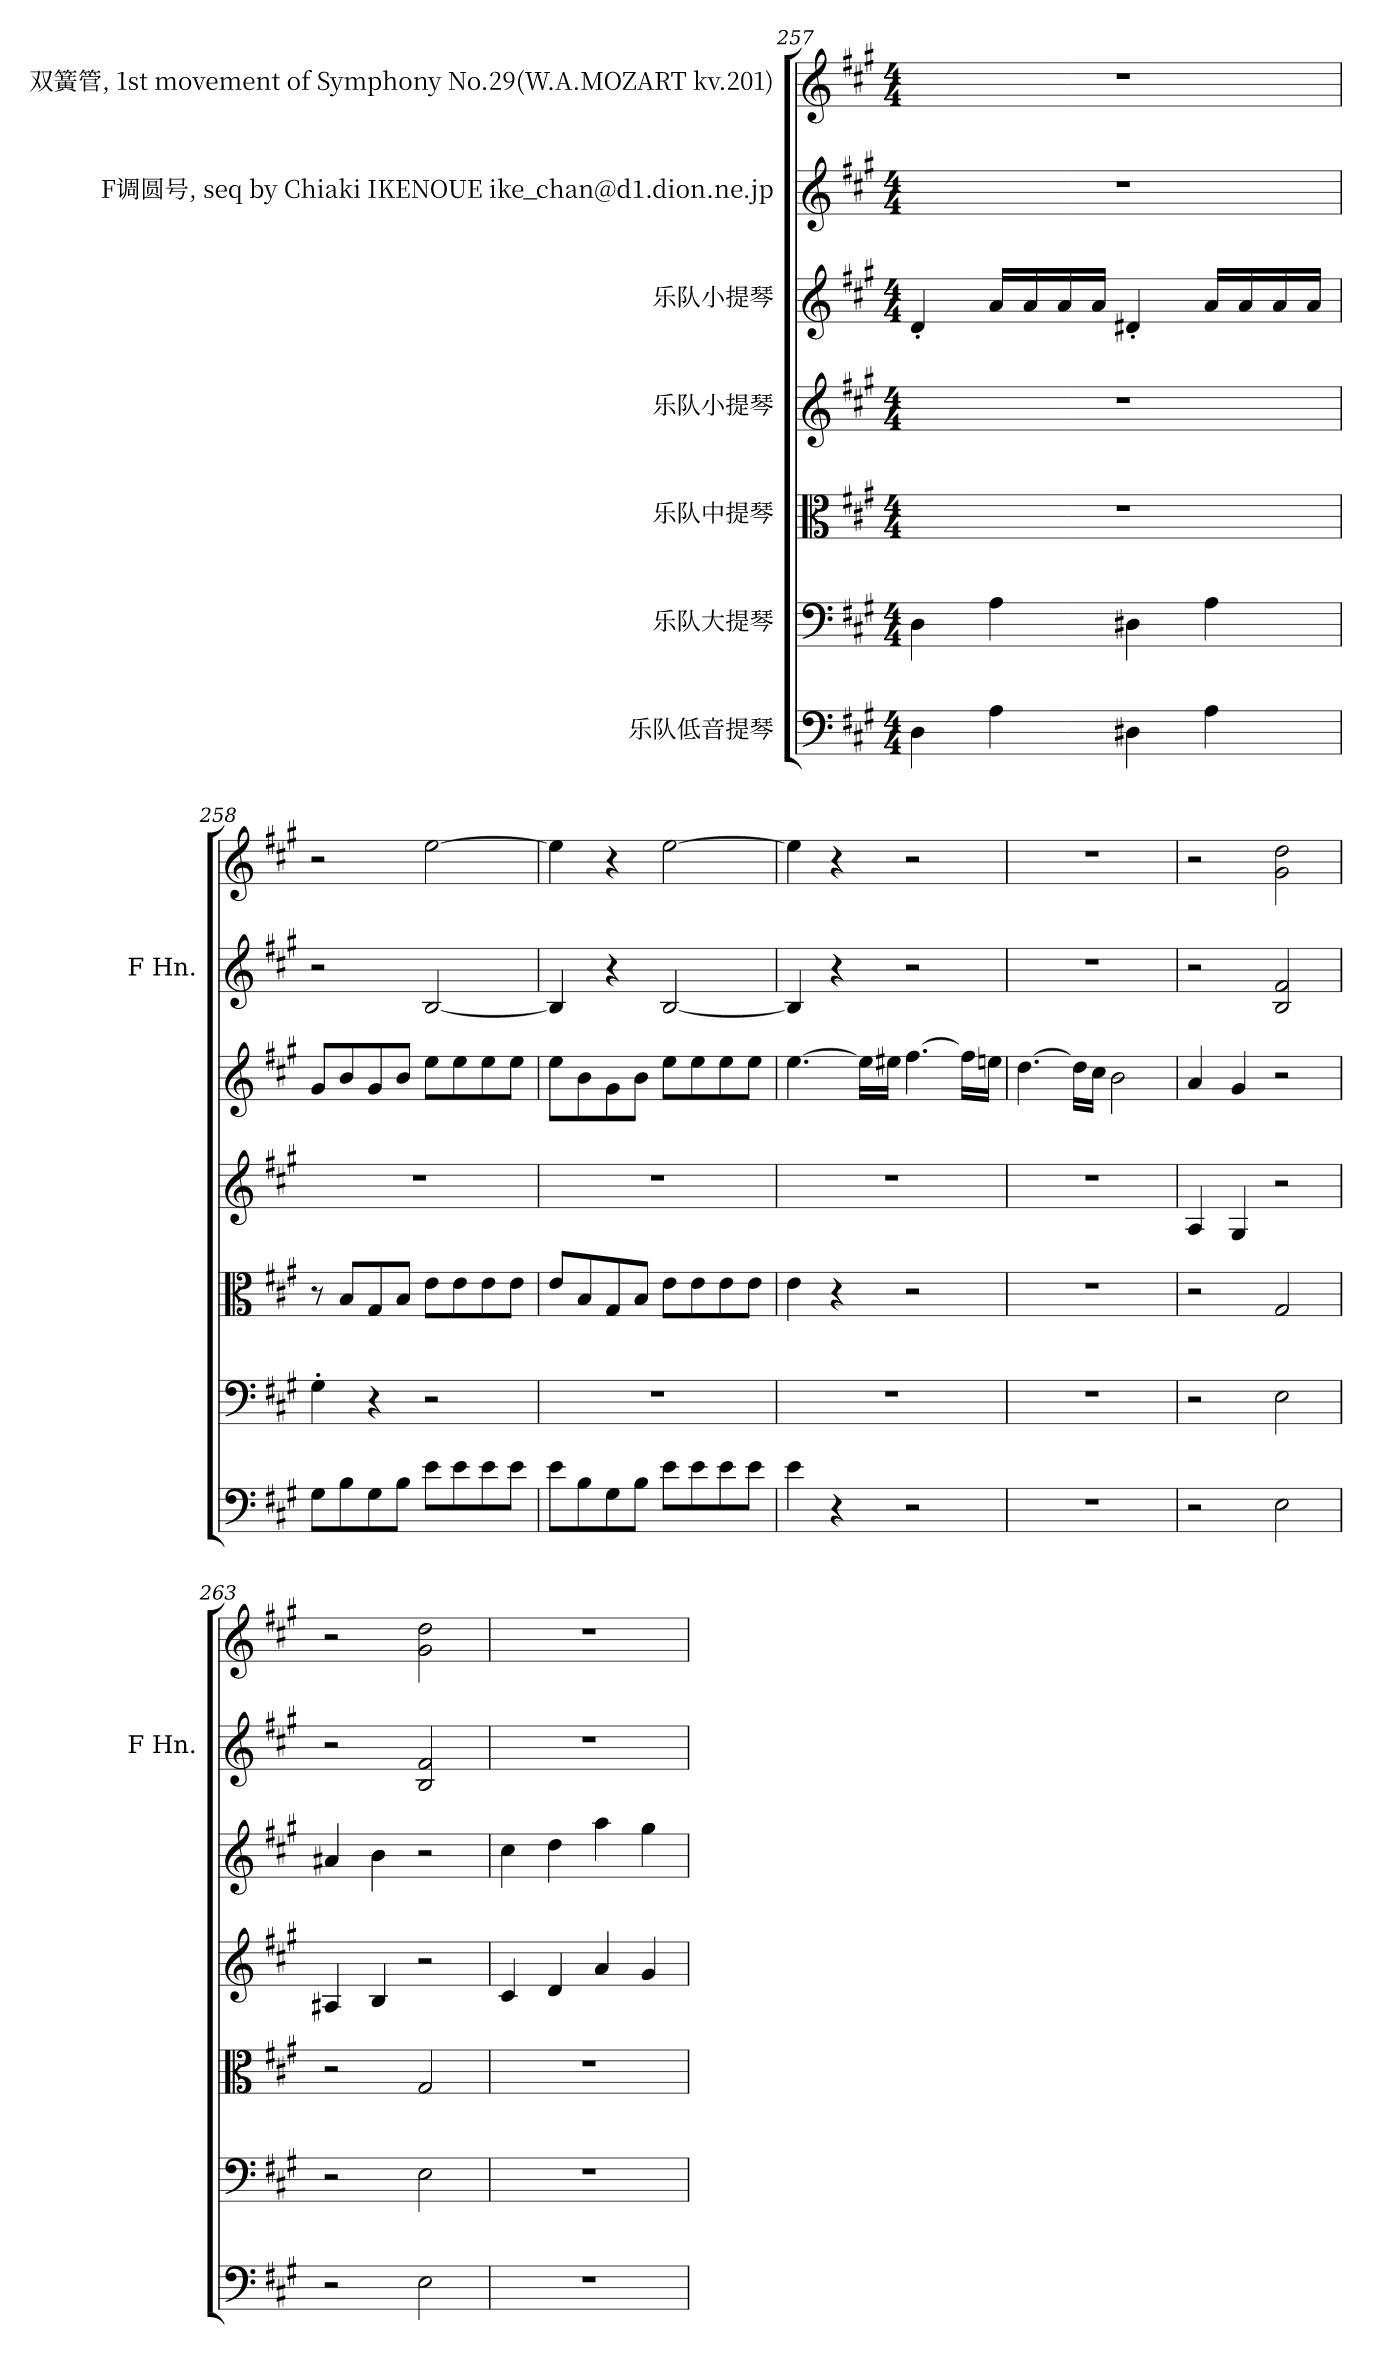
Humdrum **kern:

**kern	**kern	**kern	**kern	**kern	**kern	**kern
*part7	*part6	*part5	*part4	*part3	*part2	*part1
*staff7	*staff6	*staff5	*staff4	*staff3	*staff2	*staff1
*I"乐队低音提琴	*I"乐队大提琴	*I"乐队中提琴	*I"乐队小提琴	*I"乐队小提琴	*I"F调圆号, seq by Chiaki IKENOUE ike_chan@d1.dion.ne.jp	*I"双簧管, 1st movement of Symphony No.29(W.A.MOZART kv.201)
*	*	*	*	*	*I'F Hn.	*
*clefF4	*clefF4	*clefC3	*clefG2	*clefG2	*clefG2	*clefG2
*ITrd7c12	*	*	*	*	*ITrd4c7	*
*k[f#c#g#]	*k[f#c#g#]	*k[f#c#g#]	*k[f#c#g#]	*k[f#c#g#]	*k[f#c#]	*k[f#c#g#]
*M4/4	*M4/4	*M4/4	*M4/4	*M4/4	*M4/4	*M4/4
=257	=257	=257	=257	=257	=257	=257
4DD\	4D\	1r	1r	4d'/	1r	1r
4AA\	4A\	.	.	16a/LL	.	.
.	.	.	.	16a/	.	.
.	.	.	.	16a/	.	.
.	.	.	.	16a/JJ	.	.
4DD#X\	4D#X\	.	.	4d#X'/	.	.
4AA\	4A\	.	.	16a/LL	.	.
.	.	.	.	16a/	.	.
.	.	.	.	16a/	.	.
.	.	.	.	16a/JJ	.	.
!!LO:PB:g=z
=258	=258	=258	=258	=258	=258	=258
8GG#\L	4G#'\	8r	1r	8g#/L	2r	2r
8BB\	.	8B/L	.	8b/	.	.
8GG#\	4r	8G#/	.	8g#/	.	.
8BB\J	.	8B/J	.	8b/J	.	.
8E\L	2r	8e\L	.	8ee\L	[2E/	[2ee\
8E\	.	8e\	.	8ee\	.	.
8E\	.	8e\	.	8ee\	.	.
8E\J	.	8e\J	.	8ee\J	.	.
=259	=259	=259	=259	=259	=259	=259
8E\L	1r	8e/L	1r	8ee\L	4E/]	4ee\]
8BB\	.	8B/	.	8b\	.	.
8GG#\	.	8G#/	.	8g#\	4r	4r
8BB\J	.	8B/J	.	8b\J	.	.
8E\L	.	8e\L	.	8ee\L	[2E/	[2ee\
8E\	.	8e\	.	8ee\	.	.
8E\	.	8e\	.	8ee\	.	.
8E\J	.	8e\J	.	8ee\J	.	.
=260	=260	=260	=260	=260	=260	=260
4E\	1r	4e\	1r	[4.ee\	4E/]	4ee\]
4r	.	4r	.	.	4r	4r
.	.	.	.	16ee\LL]	.	.
.	.	.	.	16ee#X\JJ	.	.
2r	.	2r	.	[4.ff#\	2r	2r
.	.	.	.	16ff#\LL]	.	.
.	.	.	.	16een\JJ	.	.
=261	=261	=261	=261	=261	=261	=261
1r	1r	1r	1r	[4.dd\	1r	1r
.	.	.	.	16dd\LL]	.	.
.	.	.	.	16cc#\JJ	.	.
.	.	.	.	2b\	.	.
=262	=262	=262	=262	=262	=262	=262
2r	2r	2r	4A/	4a/	2r	2r
.	.	.	4G#/	4g#/	.	.
2EE\	2E\	2G#/	2r	2r	2E/ 2B/	2g#\ 2dd\
!!LO:PB:g=z
=263	=263	=263	=263	=263	=263	=263
2r	2r	2r	4A#X/	4a#X/	2r	2r
.	.	.	4B/	4b\	.	.
2EE\	2E\	2G#/	2r	2r	2E/ 2B/	2g#\ 2dd\
=264	=264	=264	=264	=264	=264	=264
1r	1r	1r	4c#/	4cc#\	1r	1r
.	.	.	4d/	4dd\	.	.
.	.	.	4a/	4aa\	.	.
.	.	.	4g#/	4gg#\	.	.
=	=	=	=	=	=	=
*-	*-	*-	*-	*-	*-	*-
